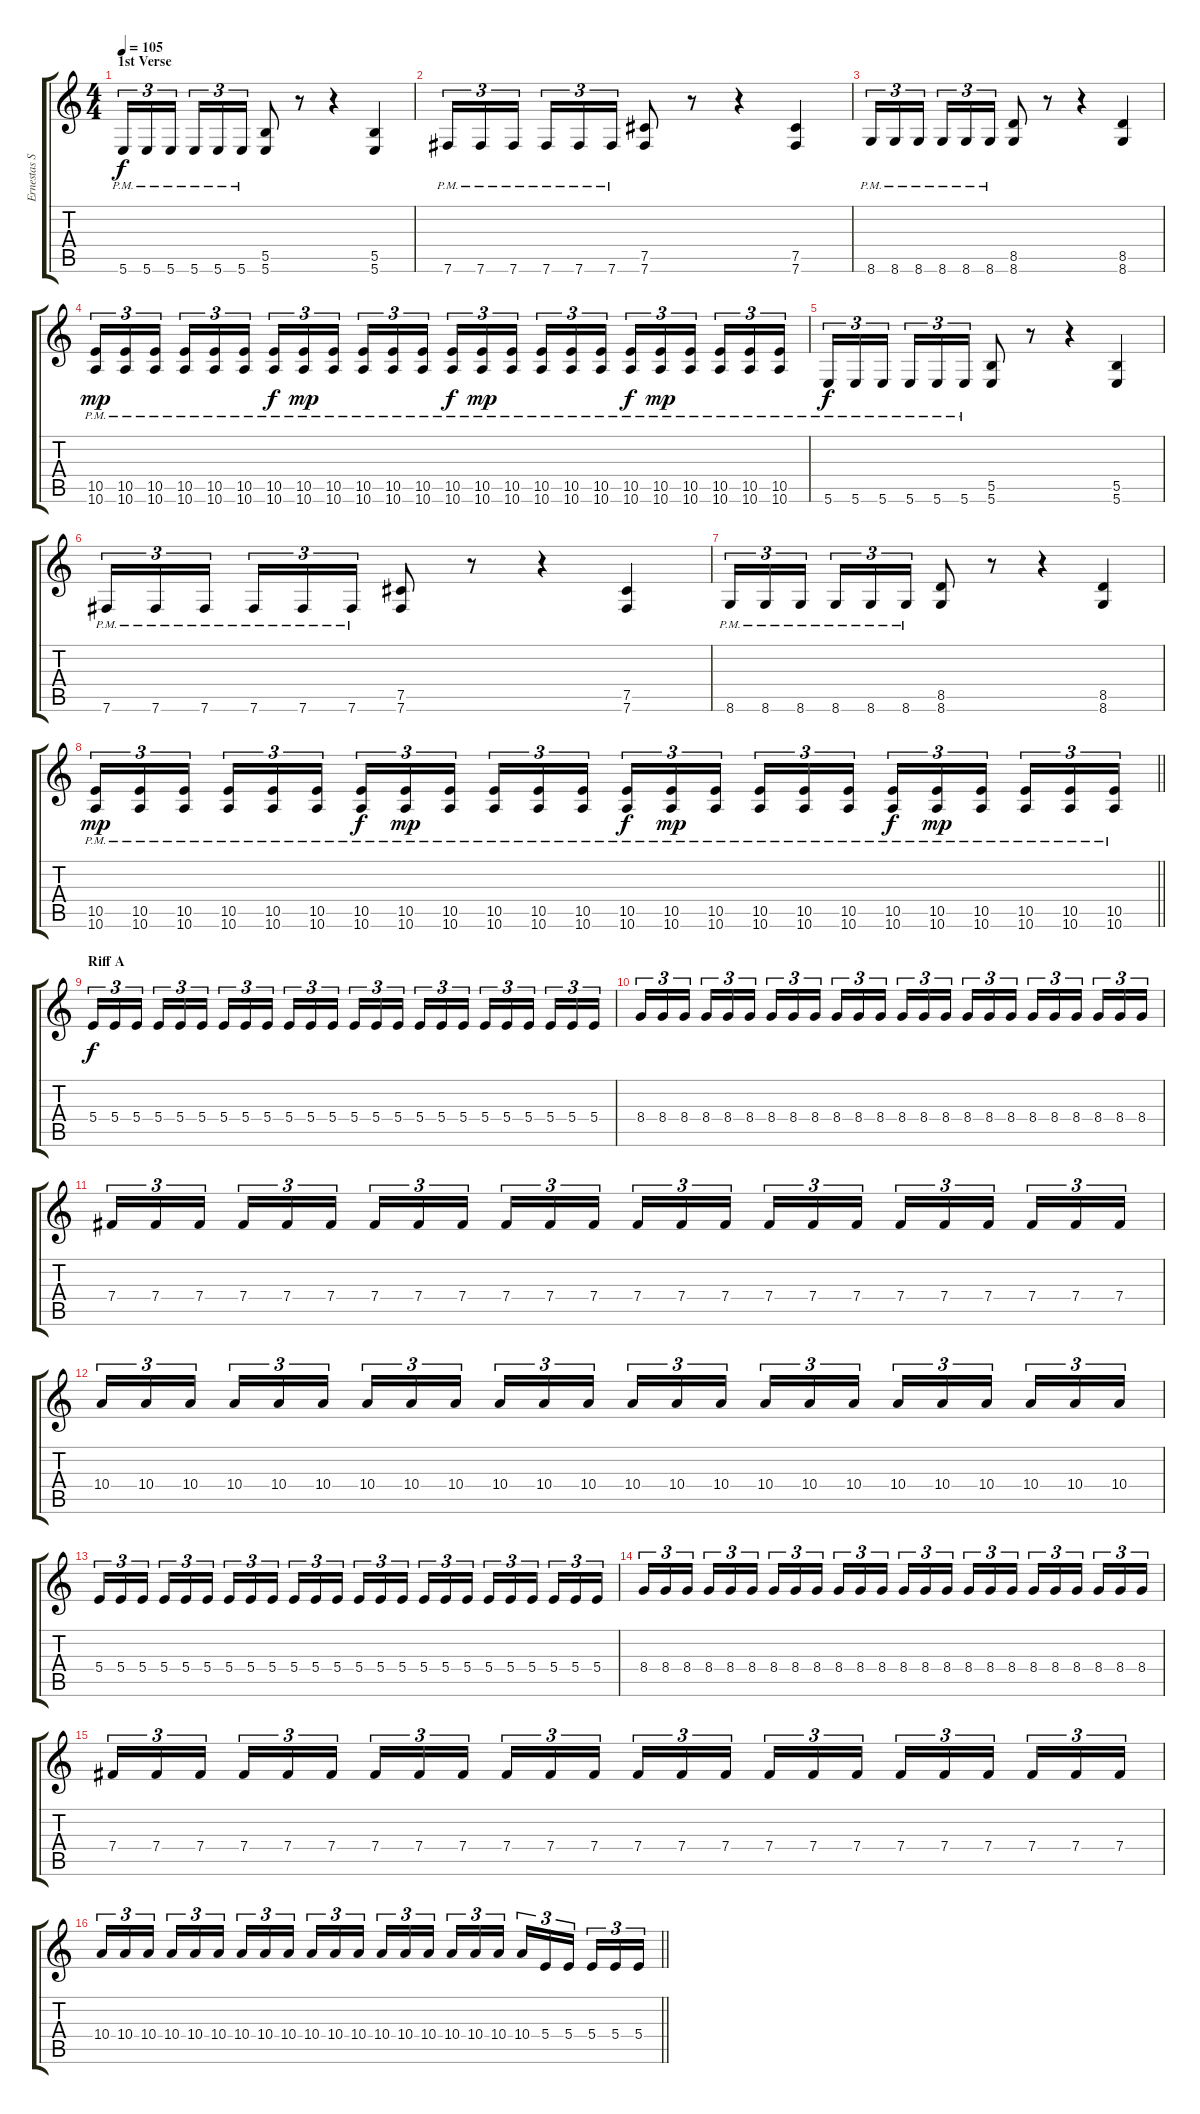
\track ("Ernestas Skripkiunas" "Ernestas S") {instrument overdrivenguitar}
\staff {score tabs}
\tuning (Db4 Ab3 E3 B2 Gb2 B1) {hide}
\ts (4 4)
\section ("" "1st Verse")
\tempo 105
\clef g2
\ks c
5.6{pm}.16{tu (3 2) dy f} 5.6{pm}.16{tu (3 2)} 5.6{pm}.16{tu (3 2) beam splitsecondary} 5.6{pm}.16{tu (3 2)} 5.6{pm}.16{tu (3 2)} 5.6{pm}.16{tu (3 2)} (5.5 5.6).8 r.8 r.4 (5.5 5.6).4 |
7.6{pm}.16{tu (3 2)} 7.6{pm}.16{tu (3 2)} 7.6{pm}.16{tu (3 2) beam splitsecondary} 7.6{pm}.16{tu (3 2)} 7.6{pm}.16{tu (3 2)} 7.6{pm}.16{tu (3 2)} (7.5 7.6).8 r.8 r.4 (7.5 7.6).4 |
8.6{pm}.16{tu (3 2)} 8.6{pm}.16{tu (3 2)} 8.6{pm}.16{tu (3 2) beam splitsecondary} 8.6{pm}.16{tu (3 2)} 8.6{pm}.16{tu (3 2)} 8.6{pm}.16{tu (3 2)} (8.5 8.6).8 r.8 r.4 (8.5 8.6).4 |
(10.5{pm} 10.6{pm}).16{tu (3 2) dy mp} (10.5{pm} 10.6{pm}).16{tu (3 2)} (10.5{pm} 10.6{pm}).16{tu (3 2) beam splitsecondary} (10.5{pm} 10.6{pm}).16{tu (3 2)} (10.5{pm} 10.6{pm}).16{tu (3 2)} (10.5{pm} 10.6{pm}).16{tu (3 2)} (10.5{pm} 10.6{pm}).16{tu (3 2) dy f} (10.5{pm} 10.6{pm}).16{tu (3 2) dy mp} (10.5{pm} 10.6{pm}).16{tu (3 2) beam splitsecondary} (10.5{pm} 10.6{pm}).16{tu (3 2)} (10.5{pm} 10.6{pm}).16{tu (3 2)} (10.5{pm} 10.6{pm}).16{tu (3 2)} (10.5{pm} 10.6{pm}).16{tu (3 2) dy f} (10.5{pm} 10.6{pm}).16{tu (3 2) dy mp} (10.5{pm} 10.6{pm}).16{tu (3 2) beam splitsecondary} (10.5{pm} 10.6{pm}).16{tu (3 2)} (10.5{pm} 10.6{pm}).16{tu (3 2)} (10.5{pm} 10.6{pm}).16{tu (3 2)} (10.5{pm} 10.6{pm}).16{tu (3 2) dy f} (10.5{pm} 10.6{pm}).16{tu (3 2) dy mp} (10.5{pm} 10.6{pm}).16{tu (3 2) beam splitsecondary} (10.5{pm} 10.6{pm}).16{tu (3 2)} (10.5{pm} 10.6{pm}).16{tu (3 2)} (10.5{pm} 10.6{pm}).16{tu (3 2)} |
5.6{pm}.16{tu (3 2) dy f} 5.6{pm}.16{tu (3 2)} 5.6{pm}.16{tu (3 2) beam splitsecondary} 5.6{pm}.16{tu (3 2)} 5.6{pm}.16{tu (3 2)} 5.6{pm}.16{tu (3 2)} (5.5 5.6).8 r.8 r.4 (5.5 5.6).4 |
7.6{pm}.16{tu (3 2)} 7.6{pm}.16{tu (3 2)} 7.6{pm}.16{tu (3 2) beam splitsecondary} 7.6{pm}.16{tu (3 2)} 7.6{pm}.16{tu (3 2)} 7.6{pm}.16{tu (3 2)} (7.5 7.6).8 r.8 r.4 (7.5 7.6).4 |
8.6{pm}.16{tu (3 2)} 8.6{pm}.16{tu (3 2)} 8.6{pm}.16{tu (3 2) beam splitsecondary} 8.6{pm}.16{tu (3 2)} 8.6{pm}.16{tu (3 2)} 8.6{pm}.16{tu (3 2)} (8.5 8.6).8 r.8 r.4 (8.5 8.6).4 |
\barLineRight lightlight
(10.5{pm} 10.6{pm}).16{tu (3 2) dy mp} (10.5{pm} 10.6{pm}).16{tu (3 2)} (10.5{pm} 10.6{pm}).16{tu (3 2) beam splitsecondary} (10.5{pm} 10.6{pm}).16{tu (3 2)} (10.5{pm} 10.6{pm}).16{tu (3 2)} (10.5{pm} 10.6{pm}).16{tu (3 2)} (10.5{pm} 10.6{pm}).16{tu (3 2) dy f} (10.5{pm} 10.6{pm}).16{tu (3 2) dy mp} (10.5{pm} 10.6{pm}).16{tu (3 2) beam splitsecondary} (10.5{pm} 10.6{pm}).16{tu (3 2)} (10.5{pm} 10.6{pm}).16{tu (3 2)} (10.5{pm} 10.6{pm}).16{tu (3 2)} (10.5{pm} 10.6{pm}).16{tu (3 2) dy f} (10.5{pm} 10.6{pm}).16{tu (3 2) dy mp} (10.5{pm} 10.6{pm}).16{tu (3 2) beam splitsecondary} (10.5{pm} 10.6{pm}).16{tu (3 2)} (10.5{pm} 10.6{pm}).16{tu (3 2)} (10.5{pm} 10.6{pm}).16{tu (3 2)} (10.5{pm} 10.6{pm}).16{tu (3 2) dy f} (10.5{pm} 10.6{pm}).16{tu (3 2) dy mp} (10.5{pm} 10.6{pm}).16{tu (3 2) beam splitsecondary} (10.5{pm} 10.6{pm}).16{tu (3 2)} (10.5{pm} 10.6{pm}).16{tu (3 2)} (10.5{pm} 10.6{pm}).16{tu (3 2)} |
\section ("" "Riff A")
5.4.16{tu (3 2) dy f} 5.4.16{tu (3 2)} 5.4.16{tu (3 2) beam splitsecondary} 5.4.16{tu (3 2)} 5.4.16{tu (3 2)} 5.4.16{tu (3 2)} 5.4.16{tu (3 2)} 5.4.16{tu (3 2)} 5.4.16{tu (3 2) beam splitsecondary} 5.4.16{tu (3 2)} 5.4.16{tu (3 2)} 5.4.16{tu (3 2)} 5.4.16{tu (3 2)} 5.4.16{tu (3 2)} 5.4.16{tu (3 2) beam splitsecondary} 5.4.16{tu (3 2)} 5.4.16{tu (3 2)} 5.4.16{tu (3 2)} 5.4.16{tu (3 2)} 5.4.16{tu (3 2)} 5.4.16{tu (3 2) beam splitsecondary} 5.4.16{tu (3 2)} 5.4.16{tu (3 2)} 5.4.16{tu (3 2)} |
8.4.16{tu (3 2)} 8.4.16{tu (3 2)} 8.4.16{tu (3 2) beam splitsecondary} 8.4.16{tu (3 2)} 8.4.16{tu (3 2)} 8.4.16{tu (3 2)} 8.4.16{tu (3 2)} 8.4.16{tu (3 2)} 8.4.16{tu (3 2) beam splitsecondary} 8.4.16{tu (3 2)} 8.4.16{tu (3 2)} 8.4.16{tu (3 2)} 8.4.16{tu (3 2)} 8.4.16{tu (3 2)} 8.4.16{tu (3 2) beam splitsecondary} 8.4.16{tu (3 2)} 8.4.16{tu (3 2)} 8.4.16{tu (3 2)} 8.4.16{tu (3 2)} 8.4.16{tu (3 2)} 8.4.16{tu (3 2) beam splitsecondary} 8.4.16{tu (3 2)} 8.4.16{tu (3 2)} 8.4.16{tu (3 2)} |
7.4.16{tu (3 2)} 7.4.16{tu (3 2)} 7.4.16{tu (3 2) beam splitsecondary} 7.4.16{tu (3 2)} 7.4.16{tu (3 2)} 7.4.16{tu (3 2)} 7.4.16{tu (3 2)} 7.4.16{tu (3 2)} 7.4.16{tu (3 2) beam splitsecondary} 7.4.16{tu (3 2)} 7.4.16{tu (3 2)} 7.4.16{tu (3 2)} 7.4.16{tu (3 2)} 7.4.16{tu (3 2)} 7.4.16{tu (3 2) beam splitsecondary} 7.4.16{tu (3 2)} 7.4.16{tu (3 2)} 7.4.16{tu (3 2)} 7.4.16{tu (3 2)} 7.4.16{tu (3 2)} 7.4.16{tu (3 2) beam splitsecondary} 7.4.16{tu (3 2)} 7.4.16{tu (3 2)} 7.4.16{tu (3 2)} |
10.4.16{tu (3 2)} 10.4.16{tu (3 2)} 10.4.16{tu (3 2) beam splitsecondary} 10.4.16{tu (3 2)} 10.4.16{tu (3 2)} 10.4.16{tu (3 2)} 10.4.16{tu (3 2)} 10.4.16{tu (3 2)} 10.4.16{tu (3 2) beam splitsecondary} 10.4.16{tu (3 2)} 10.4.16{tu (3 2)} 10.4.16{tu (3 2)} 10.4.16{tu (3 2)} 10.4.16{tu (3 2)} 10.4.16{tu (3 2) beam splitsecondary} 10.4.16{tu (3 2)} 10.4.16{tu (3 2)} 10.4.16{tu (3 2)} 10.4.16{tu (3 2)} 10.4.16{tu (3 2)} 10.4.16{tu (3 2) beam splitsecondary} 10.4.16{tu (3 2)} 10.4.16{tu (3 2)} 10.4.16{tu (3 2)} |
5.4.16{tu (3 2)} 5.4.16{tu (3 2)} 5.4.16{tu (3 2) beam splitsecondary} 5.4.16{tu (3 2)} 5.4.16{tu (3 2)} 5.4.16{tu (3 2)} 5.4.16{tu (3 2)} 5.4.16{tu (3 2)} 5.4.16{tu (3 2) beam splitsecondary} 5.4.16{tu (3 2)} 5.4.16{tu (3 2)} 5.4.16{tu (3 2)} 5.4.16{tu (3 2)} 5.4.16{tu (3 2)} 5.4.16{tu (3 2) beam splitsecondary} 5.4.16{tu (3 2)} 5.4.16{tu (3 2)} 5.4.16{tu (3 2)} 5.4.16{tu (3 2)} 5.4.16{tu (3 2)} 5.4.16{tu (3 2) beam splitsecondary} 5.4.16{tu (3 2)} 5.4.16{tu (3 2)} 5.4.16{tu (3 2)} |
8.4.16{tu (3 2)} 8.4.16{tu (3 2)} 8.4.16{tu (3 2) beam splitsecondary} 8.4.16{tu (3 2)} 8.4.16{tu (3 2)} 8.4.16{tu (3 2)} 8.4.16{tu (3 2)} 8.4.16{tu (3 2)} 8.4.16{tu (3 2) beam splitsecondary} 8.4.16{tu (3 2)} 8.4.16{tu (3 2)} 8.4.16{tu (3 2)} 8.4.16{tu (3 2)} 8.4.16{tu (3 2)} 8.4.16{tu (3 2) beam splitsecondary} 8.4.16{tu (3 2)} 8.4.16{tu (3 2)} 8.4.16{tu (3 2)} 8.4.16{tu (3 2)} 8.4.16{tu (3 2)} 8.4.16{tu (3 2) beam splitsecondary} 8.4.16{tu (3 2)} 8.4.16{tu (3 2)} 8.4.16{tu (3 2)} |
7.4.16{tu (3 2)} 7.4.16{tu (3 2)} 7.4.16{tu (3 2) beam splitsecondary} 7.4.16{tu (3 2)} 7.4.16{tu (3 2)} 7.4.16{tu (3 2)} 7.4.16{tu (3 2)} 7.4.16{tu (3 2)} 7.4.16{tu (3 2) beam splitsecondary} 7.4.16{tu (3 2)} 7.4.16{tu (3 2)} 7.4.16{tu (3 2)} 7.4.16{tu (3 2)} 7.4.16{tu (3 2)} 7.4.16{tu (3 2) beam splitsecondary} 7.4.16{tu (3 2)} 7.4.16{tu (3 2)} 7.4.16{tu (3 2)} 7.4.16{tu (3 2)} 7.4.16{tu (3 2)} 7.4.16{tu (3 2) beam splitsecondary} 7.4.16{tu (3 2)} 7.4.16{tu (3 2)} 7.4.16{tu (3 2)} |
\barLineRight lightlight
10.4.16{tu (3 2)} 10.4.16{tu (3 2)} 10.4.16{tu (3 2) beam splitsecondary} 10.4.16{tu (3 2)} 10.4.16{tu (3 2)} 10.4.16{tu (3 2)} 10.4.16{tu (3 2)} 10.4.16{tu (3 2)} 10.4.16{tu (3 2) beam splitsecondary} 10.4.16{tu (3 2)} 10.4.16{tu (3 2)} 10.4.16{tu (3 2)} 10.4.16{tu (3 2)} 10.4.16{tu (3 2)} 10.4.16{tu (3 2) beam splitsecondary} 10.4.16{tu (3 2)} 10.4.16{tu (3 2)} 10.4.16{tu (3 2)} 10.4.16{tu (3 2)} 5.4.16{tu (3 2)} 5.4.16{tu (3 2) beam splitsecondary} 5.4.16{tu (3 2)} 5.4.16{tu (3 2)} 5.4.16{tu (3 2)}
